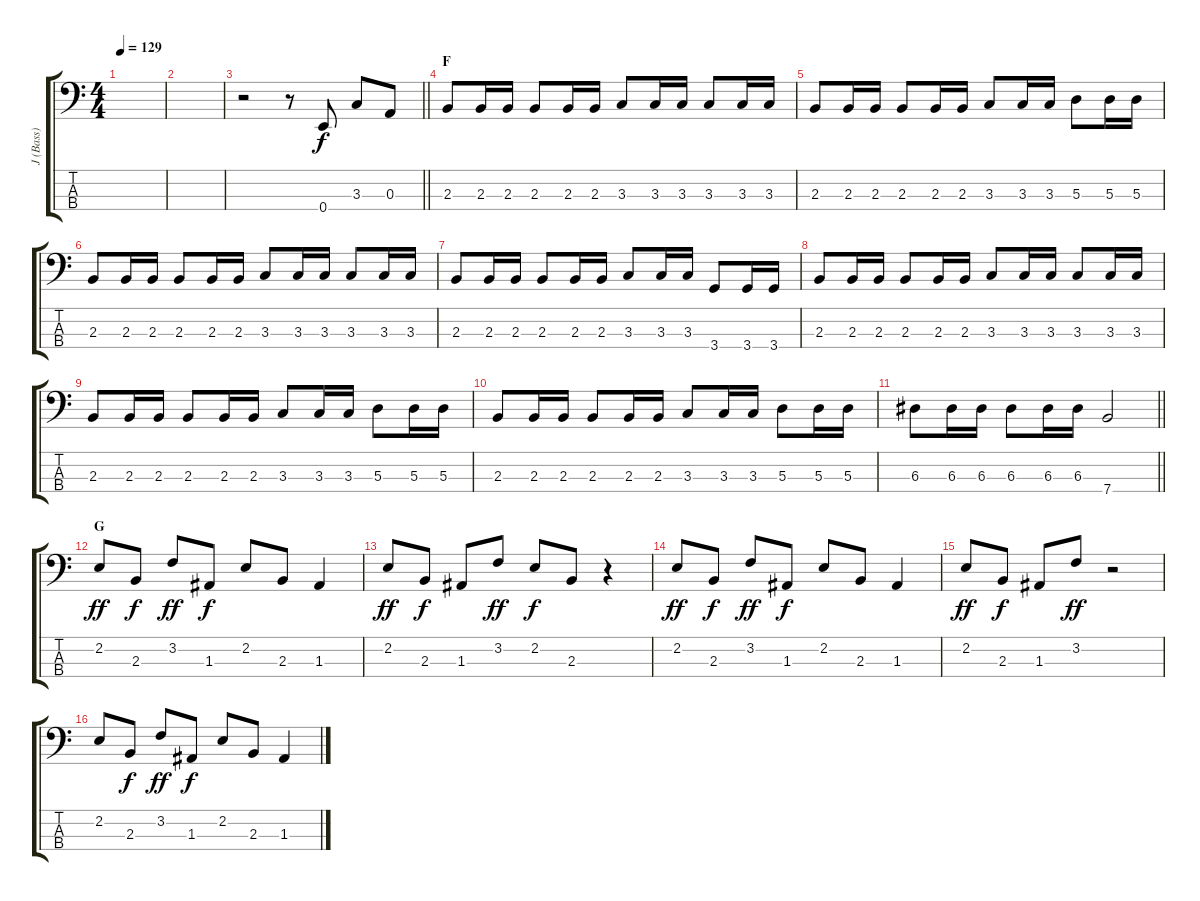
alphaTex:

\track ("J (Bass)" "J (Bass)") {instrument electricbassfinger}
\staff {score tabs}
\tuning (G2 D2 A1 E1) {hide}
\ts (4 4)
\tempo 129
\clef f4
\ks c
|
|
\barLineRight lightlight
r.2 r.8 0.4.8 3.3.8 0.3.8 |
\section ("" "F")
2.3.8 2.3.16 2.3.16 2.3.8 2.3.16 2.3.16 3.3.8 3.3.16 3.3.16 3.3.8 3.3.16 3.3.16 |
2.3.8 2.3.16 2.3.16 2.3.8 2.3.16 2.3.16 3.3.8 3.3.16 3.3.16 5.3.8 5.3.16 5.3.16 |
2.3.8 2.3.16 2.3.16 2.3.8 2.3.16 2.3.16 3.3.8 3.3.16 3.3.16 3.3.8 3.3.16 3.3.16 |
2.3.8 2.3.16 2.3.16 2.3.8 2.3.16 2.3.16 3.3.8 3.3.16 3.3.16 3.4.8 3.4.16 3.4.16 |
2.3.8 2.3.16 2.3.16 2.3.8 2.3.16 2.3.16 3.3.8 3.3.16 3.3.16 3.3.8 3.3.16 3.3.16 |
2.3.8 2.3.16 2.3.16 2.3.8 2.3.16 2.3.16 3.3.8 3.3.16 3.3.16 5.3.8 5.3.16 5.3.16 |
2.3.8 2.3.16 2.3.16 2.3.8 2.3.16 2.3.16 3.3.8 3.3.16 3.3.16 5.3.8 5.3.16 5.3.16 |
\barLineRight lightlight
6.3.8 6.3.16 6.3.16 6.3.8 6.3.16 6.3.16 7.4.2 |
\section ("" "G")
2.2.8{dy ff} 2.3.8{dy f} 3.2.8{dy ff} 1.3.8{dy f} 2.2.8 2.3.8 1.3.4 |
2.2.8{dy ff} 2.3.8{dy f} 1.3.8 3.2.8{dy ff} 2.2.8{dy f} 2.3.8 r.4 |
2.2.8{dy ff} 2.3.8{dy f} 3.2.8{dy ff} 1.3.8{dy f} 2.2.8 2.3.8 1.3.4 |
2.2.8{dy ff} 2.3.8{dy f} 1.3.8 3.2.8{dy ff} r.2 |
2.2.8 2.3.8{dy f} 3.2.8{dy ff} 1.3.8{dy f} 2.2.8 2.3.8 1.3.4
